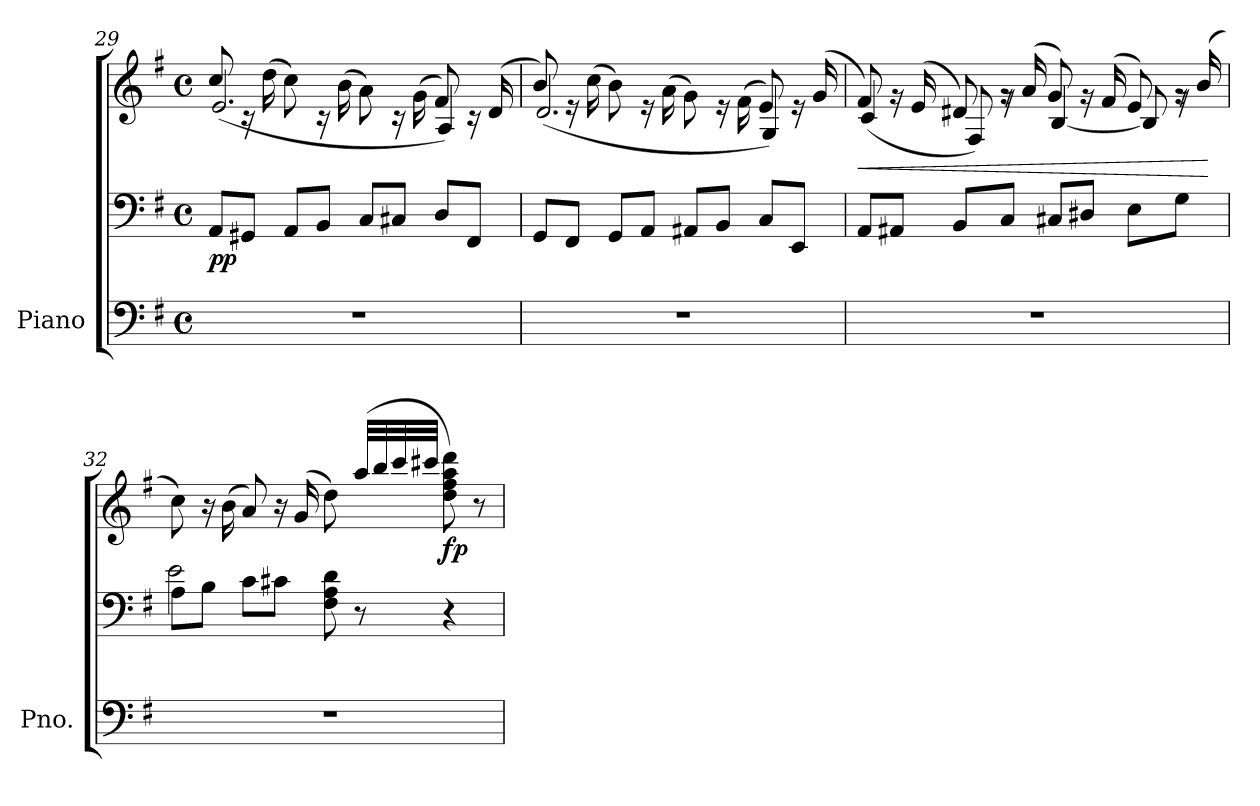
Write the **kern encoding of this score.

**kern	**kern	**kern	**dynam
*part1	*part1	*part1	*part1
*staff3	*staff2	*staff1	*staff1/2/3
*I"Piano	*	*	*
*I'Pno.	*	*	*
!!LO:LB:g=z
*clefF4	*clefF4	*clefG2	*
*k[f#]	*k[f#]	*k[f#]	*
*M4/4	*M4/4	*M4/4	*
*met(c)	*met(c)	*met(c)	*
=29	=29	=29	=29
*	*	*^	*
!	!	!	!	!LO:DY:b=2
1r	8AA/L	8cc/	(<2.e/	pp
.	8GG#X/J	16rc	.	.
.	.	(>16dd\	.	.
.	8AA/L	8cc\)	.	.
.	8BB/J	16rc	.	.
.	.	(>16b\	.	.
.	8C/L	8a\)	.	.
.	8C#X/J	16rc	.	.
.	.	(>16g\	.	.
.	8D/L	8f#/)	4A/)	.
.	8FF#/J	16rc	.	.
.	.	(>16d/	.	.
=30	=30	=30	=30	=30
1r	8GG/L	8b/)	(<2.d/	.
.	8FF#/J	16re	.	.
.	.	(<16cc\	.	.
.	8GG/L	8b\)	.	.
.	8AA/J	16re	.	.
.	.	(<16a\	.	.
.	8AA#X/L	8g\)	.	.
.	8BB/J	16re	.	.
.	.	(>16f#\	.	.
.	8C/L	8e/)	4G/)	.
.	8EE/J	16re	.	.
.	.	(>16g/	.	.
=31	=31	=31	=31	=31
!	!	!	!	!LO:HP:b
1r	8AA/L	8f#/)	(<4c/	<
.	8AA#X/J	16rg	.	.
.	.	(>16e/	.	.
.	8BB/L	8d#X/)	8F#/)	.
.	8C/J	16rg	8rg	.
.	.	(>16a/	.	.
.	8C#X/L	8g/)	[4B/	.
.	8D#X/J	16rg	.	.
.	.	(>16f#/	.	.
.	8E\L	8e/)	8B/]	.
.	8G\J	16rg	8rg	.
.	.	(>16b/	.	.
*	*	*v	*v	*
.	.	.	[
!!LO:LB:g=z
=32	=32	=32	=32
*	*^	*	*
!	!	!	!	!LO:DY:b=2
!	!	!	!	!LO:DY:n=1:b
1r	8A\L	2e\	8cc\)	mp mf
.	8B\J	.	16r	.
.	.	.	(>16b\	.
.	8c\L	.	8a/)	.
.	8c#X\J	.	16r	.
.	.	.	(>16g/	.
.	8F#\ 8A\ 8d\	2ryy	8dd\)	.
.	8r	.	(<32aa!/LLL	.
.	.	.	32bb!/	.
.	.	.	32ccc!/	.
.	.	.	32ccc#X!/JJJ	.
!	!	!	!	!LO:DY:n=2:b
.	4r	.	8dd\ 8ff#\ 8aa\ 8ddd\)	fp
.	.	.	8r	.
*	*v	*v	*	*
=	=	=	=
*-	*-	*-	*-
